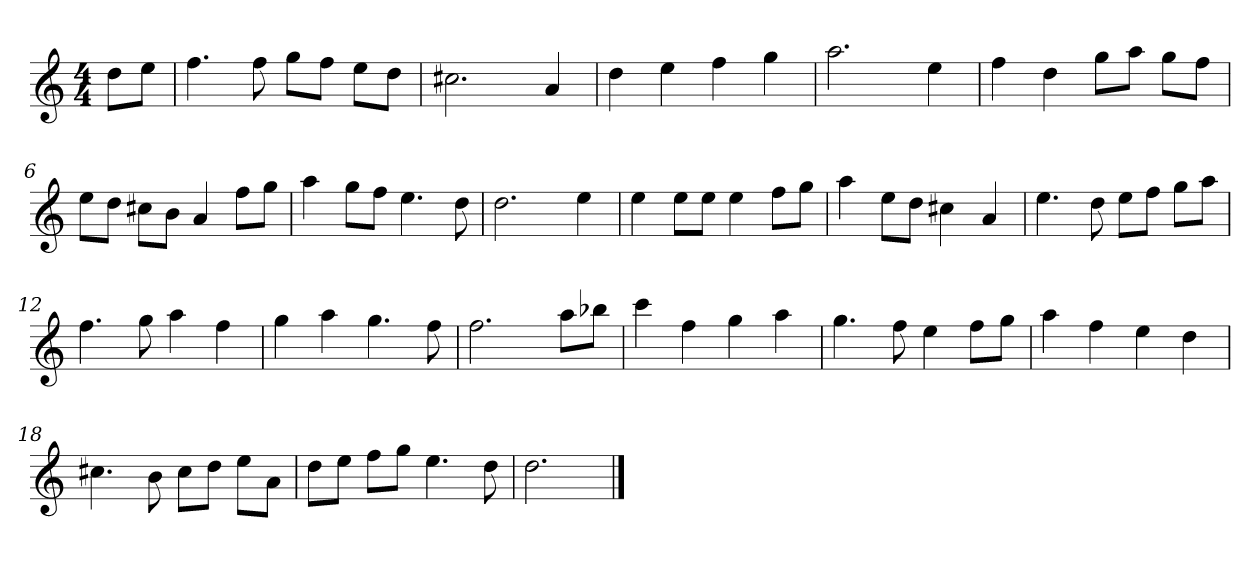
**kern
*part1
*staff1
*k[]
*M4/4
*MM120
=
8ddL
8eeJ
=1
4.ff
8ff
8ggL
8ffJ
8eeL
8ddJ
=2
2.cc#X
4a
=3
4dd
4ee
4ff
4gg
=4
2.aa
4ee
=5
4ff
4dd
8ggL
8aaJ
8ggL
8ffJ
=6
8eeL
8ddJ
8cc#XL
8bJ
4a
8ffL
8ggJ
=7
4aa
8ggL
8ffJ
4.ee
8dd
=8
2.dd
4ee
=9
4ee
8eeL
8eeJ
4ee
8ffL
8ggJ
=10
4aa
8eeL
8ddJ
4cc#X
4a
=11
4.ee
8dd
8eeL
8ffJ
8ggL
8aaJ
=12
4.ff
8gg
4aa
4ff
=13
4gg
4aa
4.gg
8ff
=14
2.ff
8aaL
8bb-XJ
=15
4ccc
4ff
4gg
4aa
=16
4.gg
8ff
4ee
8ffL
8ggJ
=17
4aa
4ff
4ee
4dd
=18
4.cc#X
8b
8cc#L
8ddJ
8eeL
8aJ
=19
8ddL
8eeJ
8ffL
8ggJ
4.ee
8dd
=20
2.dd
==
*-
